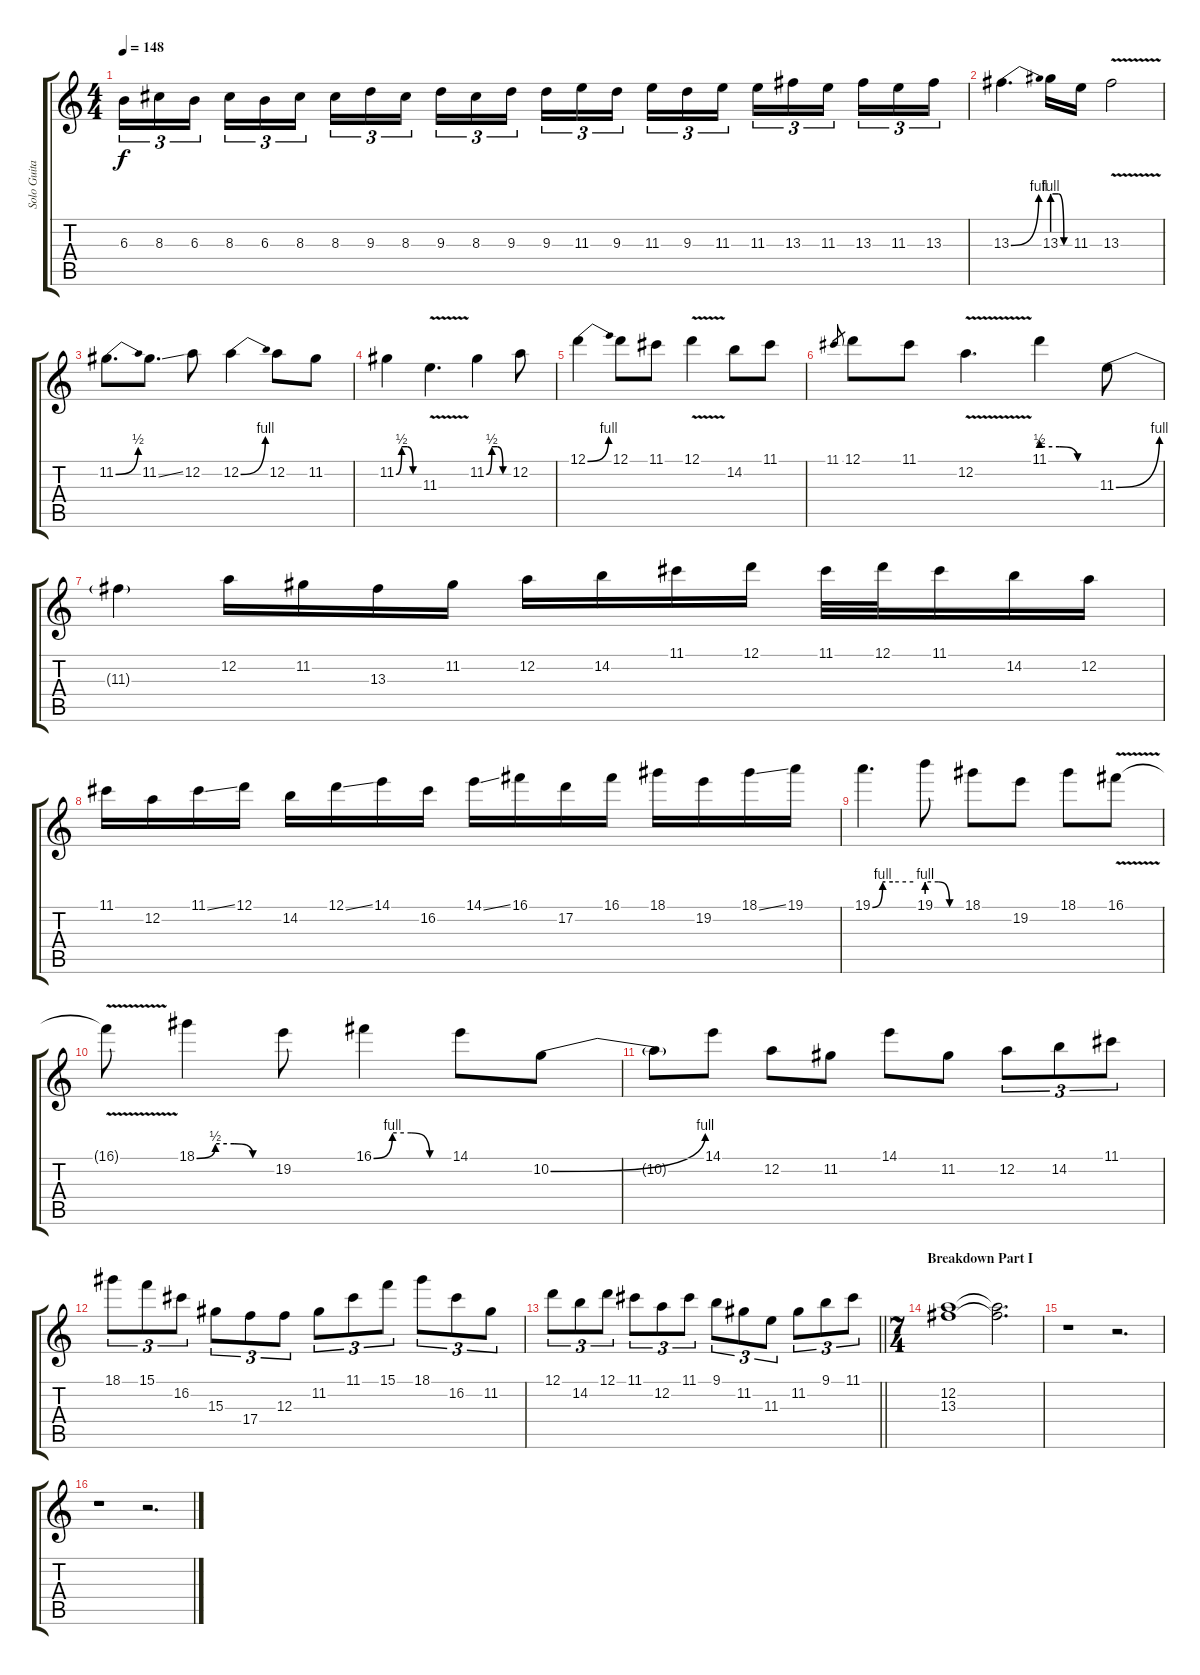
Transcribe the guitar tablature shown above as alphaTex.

\track ("Solo Guitar I" "Solo Guita") {instrument distortionguitar}
\staff {score tabs}
\tuning (D4 A3 F3 C3 G2 C2) {hide}
\ts (4 4)
\tempo 148
\clef g2
\ks c
6.3.16{tu (3 2) dy f} 8.3.16{tu (3 2)} 6.3.16{tu (3 2) beam splitsecondary} 8.3.16{tu (3 2)} 6.3.16{tu (3 2)} 8.3.16{tu (3 2)} 8.3.16{tu (3 2)} 9.3.16{tu (3 2)} 8.3.16{tu (3 2) beam splitsecondary} 9.3.16{tu (3 2)} 8.3.16{tu (3 2)} 9.3.16{tu (3 2)} 9.3.16{tu (3 2)} 11.3.16{tu (3 2)} 9.3.16{tu (3 2) beam splitsecondary} 11.3.16{tu (3 2)} 9.3.16{tu (3 2)} 11.3.16{tu (3 2)} 11.3.16{tu (3 2)} 13.3.16{tu (3 2)} 11.3.16{tu (3 2) beam splitsecondary} 13.3.16{tu (3 2)} 11.3.16{tu (3 2)} 13.3.16{tu (3 2)} |
13.3{be (bend 0 0 60 4)}.4{d} 13.3{be (custom 0 4 20 4 40 0 60 0)}.16 11.3.16 13.3{v}.2 |
11.2{be (bend 0 0 60 2)}.8{d} 11.2{ss}.8{d} 12.2.8 12.2{be (bend 0 0 60 4)}.4 12.2.8 11.2.8 |
11.2{be (custom 0 0 15 2 30 2 45 0 60 0)}.4 11.3{v}.4{d} 11.2{be (custom 0 0 15 2 30 2 45 0 60 0)}.4 12.2.8 |
12.1{be (bend 0 0 60 4)}.4 12.1.8 11.1.8 12.1{v}.4 14.2.8 11.1.8 |
11.1.8{gr} 12.1.8 11.1.8 12.2{v}.4{d} 11.1{be (custom 0 2 20 2 40 0 60 0)}.4 11.3{be (bend 0 0 60 4)}.8 |
11.3{t}.4 12.2.16 11.2.16 13.3.16 11.2.16 12.2.16 14.2.16 11.1.16 12.1.16 11.1.32 12.1.32 11.1.16 14.2.16 12.2.16 |
11.1.16 12.2.16 11.1{ss}.16 12.1.16 14.2.16 12.1{ss}.16 14.1.16 16.2.16 14.1{ss}.16 16.1.16 17.2.16 16.1.16 18.1.16 19.2.16 18.1{ss}.16 19.1.16 |
19.1{be (custom 0 0 15 4 19 4 30 4 60 4)}.4{d} 19.1{be (custom 0 4 20 4 40 0 60 0)}.8 18.1.8 19.2.8 18.1.8 16.1{v}.8 |
16.1{t}.8 18.1{be (custom 0 0 15 2 30 2 45 0 60 0)}.4 19.2.8 16.1{be (custom 0 0 15 4 30 4 45 0 60 0)}.4 14.1.8 10.2{be (bend 0 0 60 4)}.8 |
10.2{t}.8 14.1.8 12.2.8 11.2.8 14.1.8 11.2.8 12.2.8{tu (3 2)} 14.2.8{tu (3 2)} 11.1.8{tu (3 2)} |
18.1.8{tu (3 2)} 15.1.8{tu (3 2)} 16.2.8{tu (3 2)} 15.3.8{tu (3 2)} 17.4.8{tu (3 2)} 12.3.8{tu (3 2)} 11.2.8{tu (3 2)} 11.1.8{tu (3 2)} 15.1.8{tu (3 2)} 18.1.8{tu (3 2)} 16.2.8{tu (3 2)} 11.2.8{tu (3 2)} |
\barLineRight lightlight
12.1.8{tu (3 2)} 14.2.8{tu (3 2)} 12.1.8{tu (3 2)} 11.1.8{tu (3 2)} 12.2.8{tu (3 2)} 11.1.8{tu (3 2)} 9.1.8{tu (3 2)} 11.2.8{tu (3 2)} 11.3.8{tu (3 2)} 11.2.8{tu (3 2)} 9.1.8{tu (3 2)} 11.1.8{tu (3 2)} |
\ts (7 4)
\section ("" "Breakdown Part I")
(12.2 13.3).1 (12.2{t} 13.3{t}).2{d volume 0} |
r.1 r.2{d} |
r.1 r.2{d}
